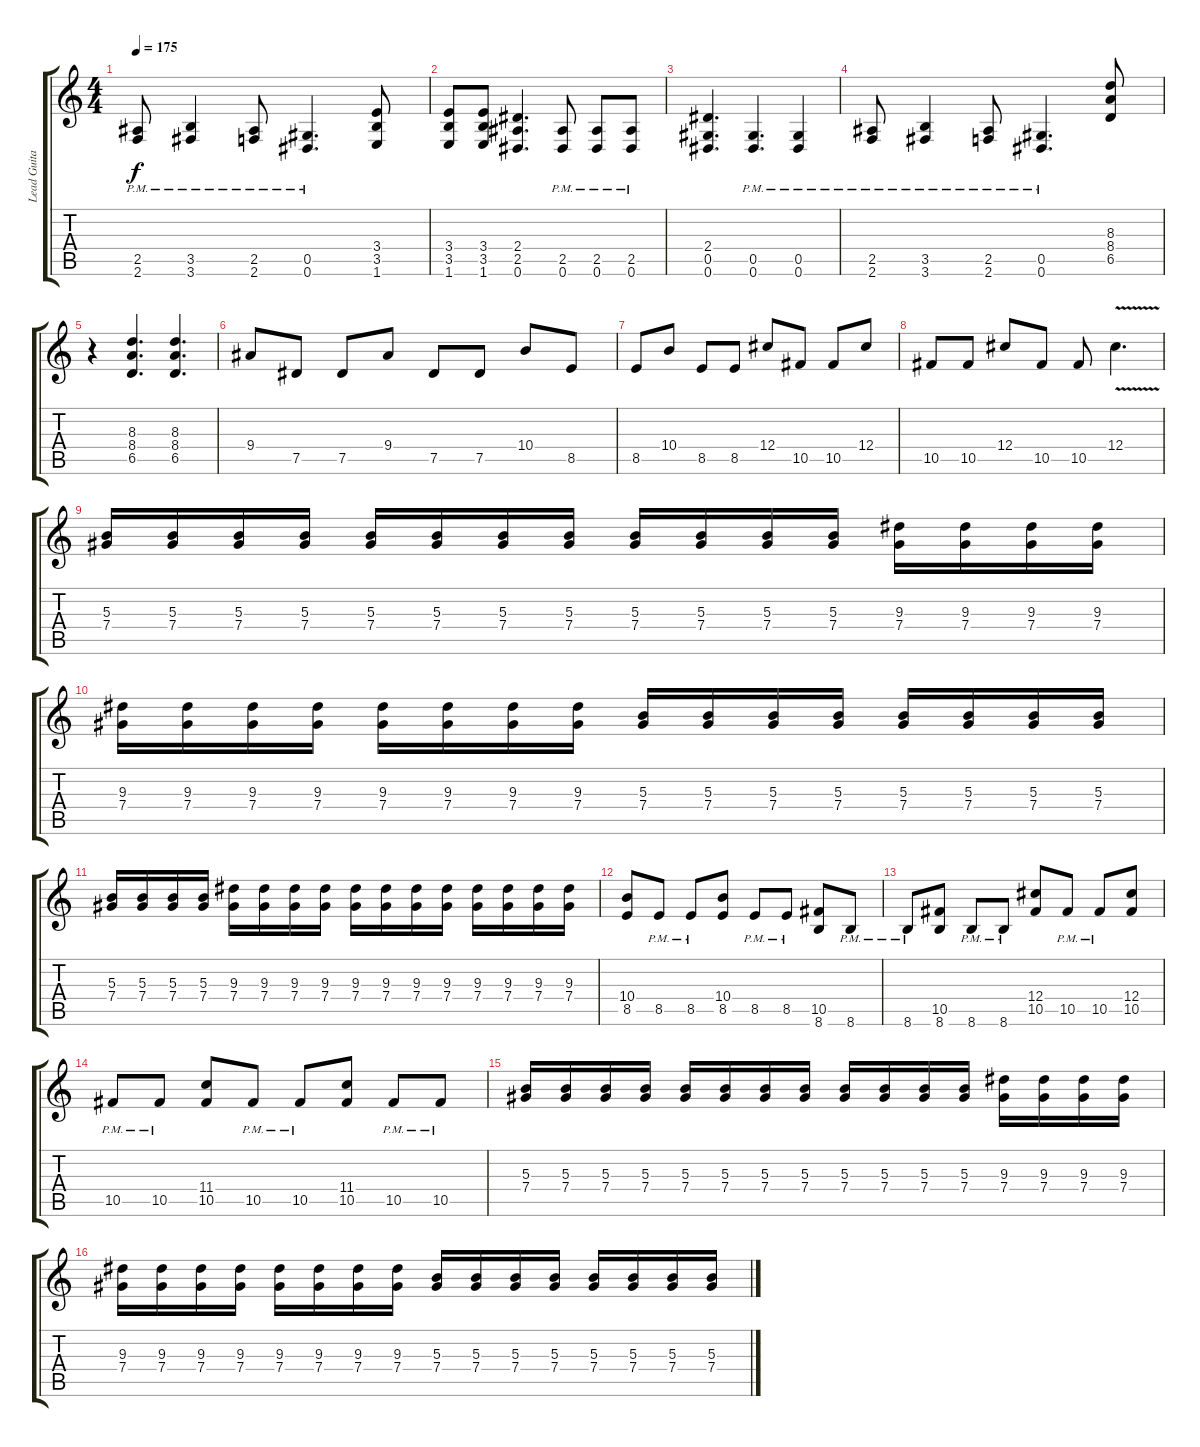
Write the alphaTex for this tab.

\track ("Lead Guitar" "Lead Guita") {instrument distortionguitar}
\staff {score tabs}
\tuning (Eb4 Bb3 Gb3 Db3 Ab2 Eb2) {hide}
\ts (4 4)
\tempo 175
\clef g2
\ks c
(2.5{pm} 2.6{pm}).8{dy f} (3.5{pm} 3.6{pm}).4 (2.5{pm} 2.6{pm}).8 (0.5{pm} 0.6{pm}).4{d} (3.4 3.5 1.6).8 |
(3.4 3.5 1.6).8 (3.4 3.5 1.6).8 (2.4 2.5 0.6).4{d} (2.5{pm} 0.6{pm}).8 (2.5{pm} 0.6{pm}).8 (2.5{pm} 0.6{pm}).8 |
(2.4 0.5 0.6).4{d} (0.5{pm} 0.6{pm}).4{d} (0.5{pm} 0.6{pm}).4 |
(2.5{pm} 2.6{pm}).8 (3.5{pm} 3.6{pm}).4 (2.5{pm} 2.6{pm}).8 (0.5{pm} 0.6{pm}).4{d} (8.3 8.4 6.5).8 |
r.4 (8.3 8.4 6.5).4{d} (8.3 8.4 6.5).4{d} |
9.4.8 7.5.8 7.5.8 9.4.8 7.5.8 7.5.8 10.4.8 8.5.8 |
8.5.8 10.4.8 8.5.8 8.5.8 12.4.8 10.5.8 10.5.8 12.4.8 |
10.5.8 10.5.8 12.4.8 10.5.8 10.5.8 12.4{v}.4{d} |
(5.3 7.4).16 (5.3 7.4).16 (5.3 7.4).16 (5.3 7.4).16 (5.3 7.4).16 (5.3 7.4).16 (5.3 7.4).16 (5.3 7.4).16 (5.3 7.4).16 (5.3 7.4).16 (5.3 7.4).16 (5.3 7.4).16 (9.3 7.4).16 (9.3 7.4).16 (9.3 7.4).16 (9.3 7.4).16 |
(9.3 7.4).16 (9.3 7.4).16 (9.3 7.4).16 (9.3 7.4).16 (9.3 7.4).16 (9.3 7.4).16 (9.3 7.4).16 (9.3 7.4).16 (5.3 7.4).16 (5.3 7.4).16 (5.3 7.4).16 (5.3 7.4).16 (5.3 7.4).16 (5.3 7.4).16 (5.3 7.4).16 (5.3 7.4).16 |
(5.3 7.4).16 (5.3 7.4).16 (5.3 7.4).16 (5.3 7.4).16 (9.3 7.4).16 (9.3 7.4).16 (9.3 7.4).16 (9.3 7.4).16 (9.3 7.4).16 (9.3 7.4).16 (9.3 7.4).16 (9.3 7.4).16 (9.3 7.4).16 (9.3 7.4).16 (9.3 7.4).16 (9.3 7.4).16 |
(10.4 8.5).8 8.5{pm}.8 8.5{pm}.8 (10.4 8.5).8 8.5{pm}.8 8.5{pm}.8 (10.5 8.6).8 8.6{pm}.8 |
8.6{pm}.8 (10.5 8.6).8 8.6{pm}.8 8.6{pm}.8 (12.4 10.5).8 10.5{pm}.8 10.5{pm}.8 (12.4 10.5).8 |
10.5{pm}.8 10.5{pm}.8 (11.4 10.5).8 10.5{pm}.8 10.5{pm}.8 (11.4 10.5).8 10.5{pm}.8 10.5{pm}.8 |
(5.3 7.4).16 (5.3 7.4).16 (5.3 7.4).16 (5.3 7.4).16 (5.3 7.4).16 (5.3 7.4).16 (5.3 7.4).16 (5.3 7.4).16 (5.3 7.4).16 (5.3 7.4).16 (5.3 7.4).16 (5.3 7.4).16 (9.3 7.4).16 (9.3 7.4).16 (9.3 7.4).16 (9.3 7.4).16 |
(9.3 7.4).16 (9.3 7.4).16 (9.3 7.4).16 (9.3 7.4).16 (9.3 7.4).16 (9.3 7.4).16 (9.3 7.4).16 (9.3 7.4).16 (5.3 7.4).16 (5.3 7.4).16 (5.3 7.4).16 (5.3 7.4).16 (5.3 7.4).16 (5.3 7.4).16 (5.3 7.4).16 (5.3 7.4).16
